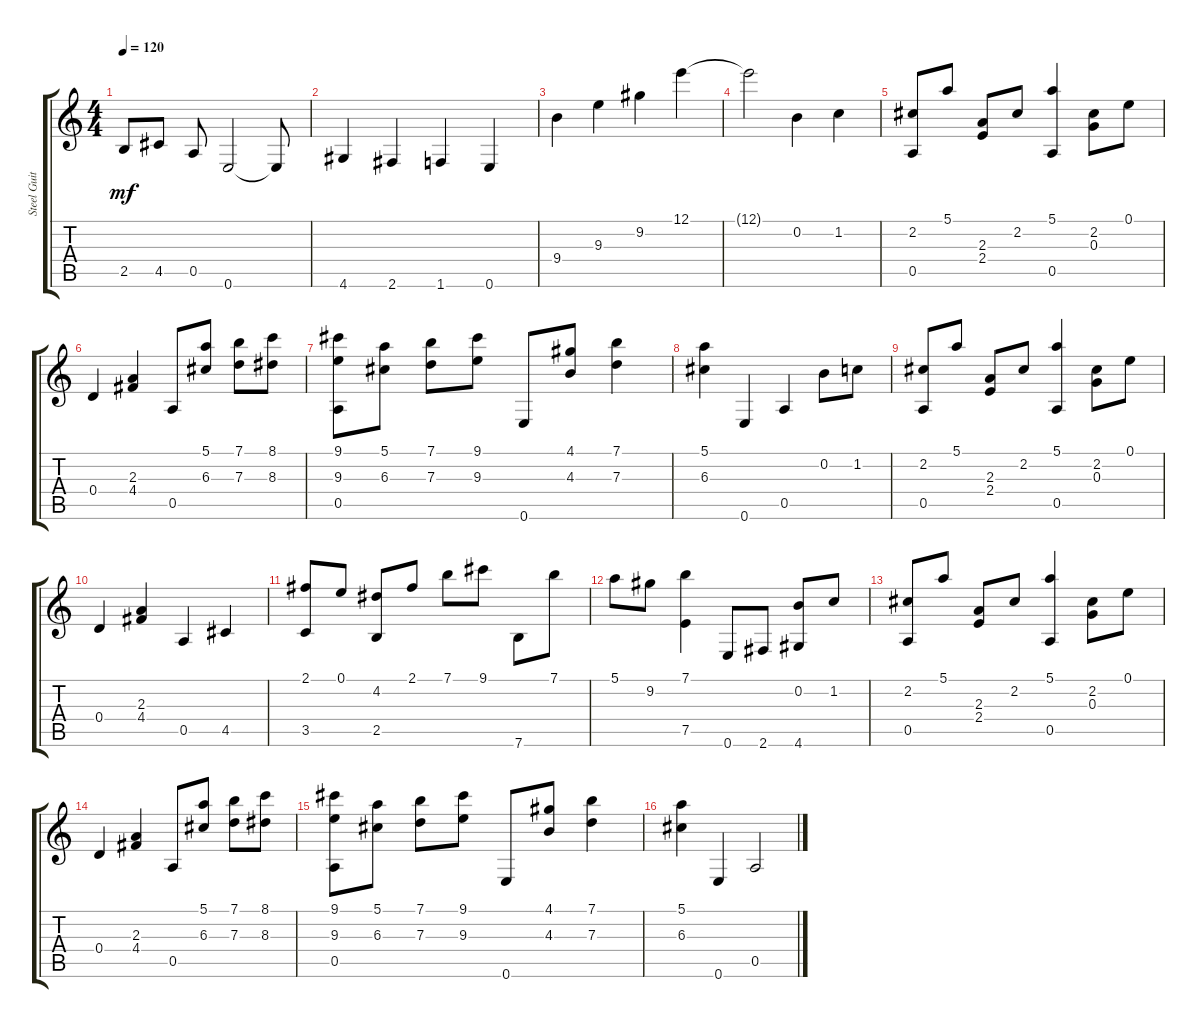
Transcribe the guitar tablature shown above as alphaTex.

\track ("Steel Guitar" "Steel Guit") {instrument acousticguitarsteel}
\staff {score tabs}
\tuning (E4 B3 G3 D3 A2 E2) {hide}
\ts (4 4)
\tempo 120
\clef g2
\ks c
2.5.8{dy mf} 4.5.8 0.5.8 0.6.2 0.6{t}.8 |
4.6.4 2.6.4 1.6.4 0.6.4 |
9.4.4 9.3.4 9.2.4 12.1.4 |
12.1{t}.2 0.2.4 1.2.4 |
(2.2 0.5).8 5.1.8 (2.3 2.4).8 2.2.8 (5.1 0.5).4 (2.2 0.3).8 0.1.8 |
0.4.4 (2.3 4.4).4 0.5.8 (5.1 6.3).8 (7.1 7.3).8 (8.1 8.3).8 |
(9.1 9.3 0.5).8 (5.1 6.3).8 (7.1 7.3).8 (9.1 9.3).8 0.6.8 (4.1 4.3).8 (7.1 7.3).4 |
(5.1 6.3).4 0.6.4 0.5.4 0.2.8 1.2.8 |
(2.2 0.5).8 5.1.8 (2.3 2.4).8 2.2.8 (5.1 0.5).4 (2.2 0.3).8 0.1.8 |
0.4.4 (2.3 4.4).4 0.5.4 4.5.4 |
(2.1 3.5).8 0.1.8 (4.2 2.5).8 2.1.8 7.1.8 9.1.8 7.6.8 7.1.8 |
5.1.8 9.2.8 (7.1 7.5).4 0.6.8 2.6.8 (0.2 4.6).8 1.2.8 |
(2.2 0.5).8 5.1.8 (2.3 2.4).8 2.2.8 (5.1 0.5).4 (2.2 0.3).8 0.1.8 |
0.4.4 (2.3 4.4).4 0.5.8 (5.1 6.3).8 (7.1 7.3).8 (8.1 8.3).8 |
(9.1 9.3 0.5).8 (5.1 6.3).8 (7.1 7.3).8 (9.1 9.3).8 0.6.8 (4.1 4.3).8 (7.1 7.3).4 |
(5.1 6.3).4 0.6.4 0.5.2
